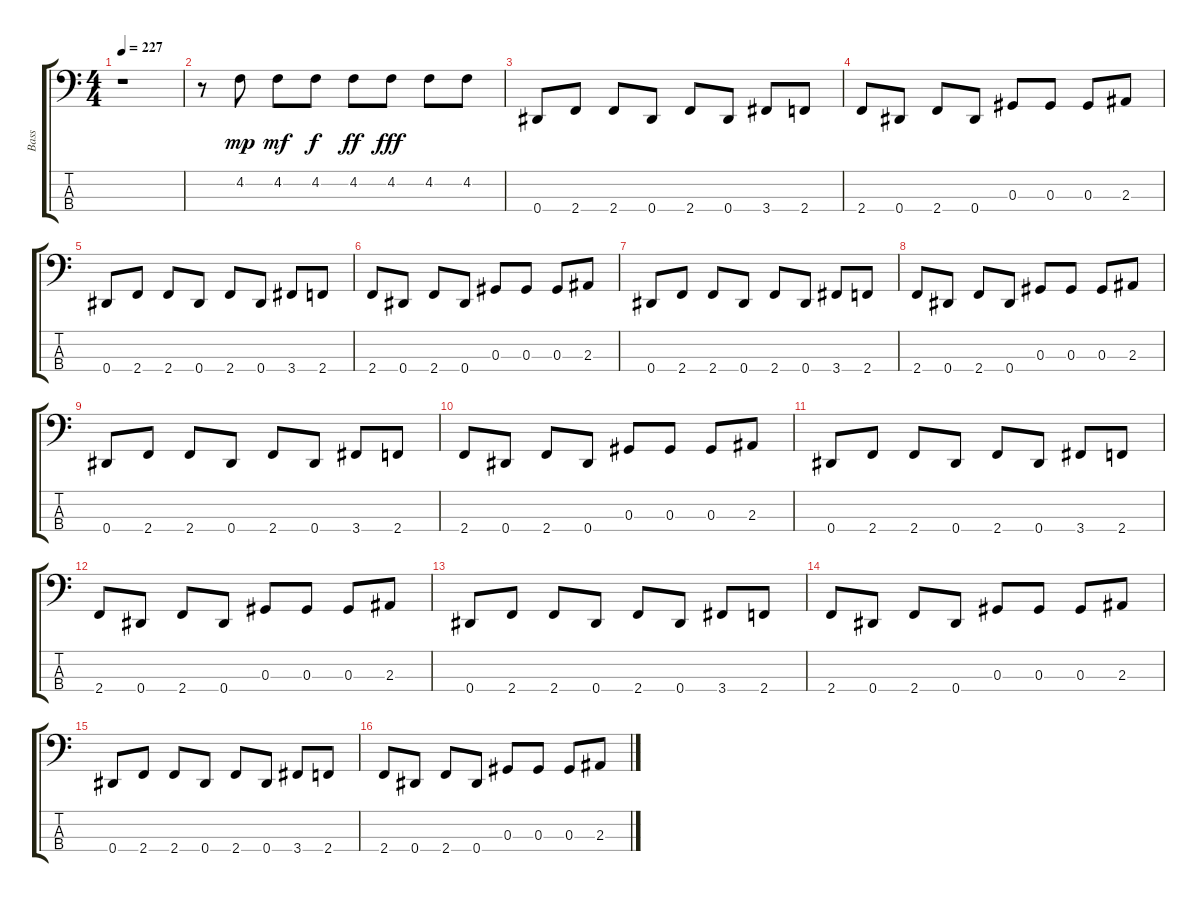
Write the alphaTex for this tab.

\track ("Bass" "Bass") {instrument electricbassfinger}
\staff {score tabs}
\tuning (Gb2 Db2 Ab1 Eb1) {hide}
\ts (4 4)
\tempo 227
\clef f4
\ks c
r.1{dy f} |
r.8 4.2.8{dy mp} 4.2.8{dy mf} 4.2.8{dy f} 4.2.8{dy ff} 4.2.8{dy fff} 4.2.8 4.2.8 |
0.4.8 2.4.8 2.4.8 0.4.8 2.4.8 0.4.8 3.4.8 2.4.8 |
2.4.8 0.4.8 2.4.8 0.4.8 0.3.8 0.3.8 0.3.8 2.3.8 |
0.4.8 2.4.8 2.4.8 0.4.8 2.4.8 0.4.8 3.4.8 2.4.8 |
2.4.8 0.4.8 2.4.8 0.4.8 0.3.8 0.3.8 0.3.8 2.3.8 |
0.4.8 2.4.8 2.4.8 0.4.8 2.4.8 0.4.8 3.4.8 2.4.8 |
2.4.8 0.4.8 2.4.8 0.4.8 0.3.8 0.3.8 0.3.8 2.3.8 |
0.4.8 2.4.8 2.4.8 0.4.8 2.4.8 0.4.8 3.4.8 2.4.8 |
2.4.8 0.4.8 2.4.8 0.4.8 0.3.8 0.3.8 0.3.8 2.3.8 |
0.4.8 2.4.8 2.4.8 0.4.8 2.4.8 0.4.8 3.4.8 2.4.8 |
2.4.8 0.4.8 2.4.8 0.4.8 0.3.8 0.3.8 0.3.8 2.3.8 |
0.4.8 2.4.8 2.4.8 0.4.8 2.4.8 0.4.8 3.4.8 2.4.8 |
2.4.8 0.4.8 2.4.8 0.4.8 0.3.8 0.3.8 0.3.8 2.3.8 |
0.4.8 2.4.8 2.4.8 0.4.8 2.4.8 0.4.8 3.4.8 2.4.8 |
2.4.8 0.4.8 2.4.8 0.4.8 0.3.8 0.3.8 0.3.8 2.3.8
